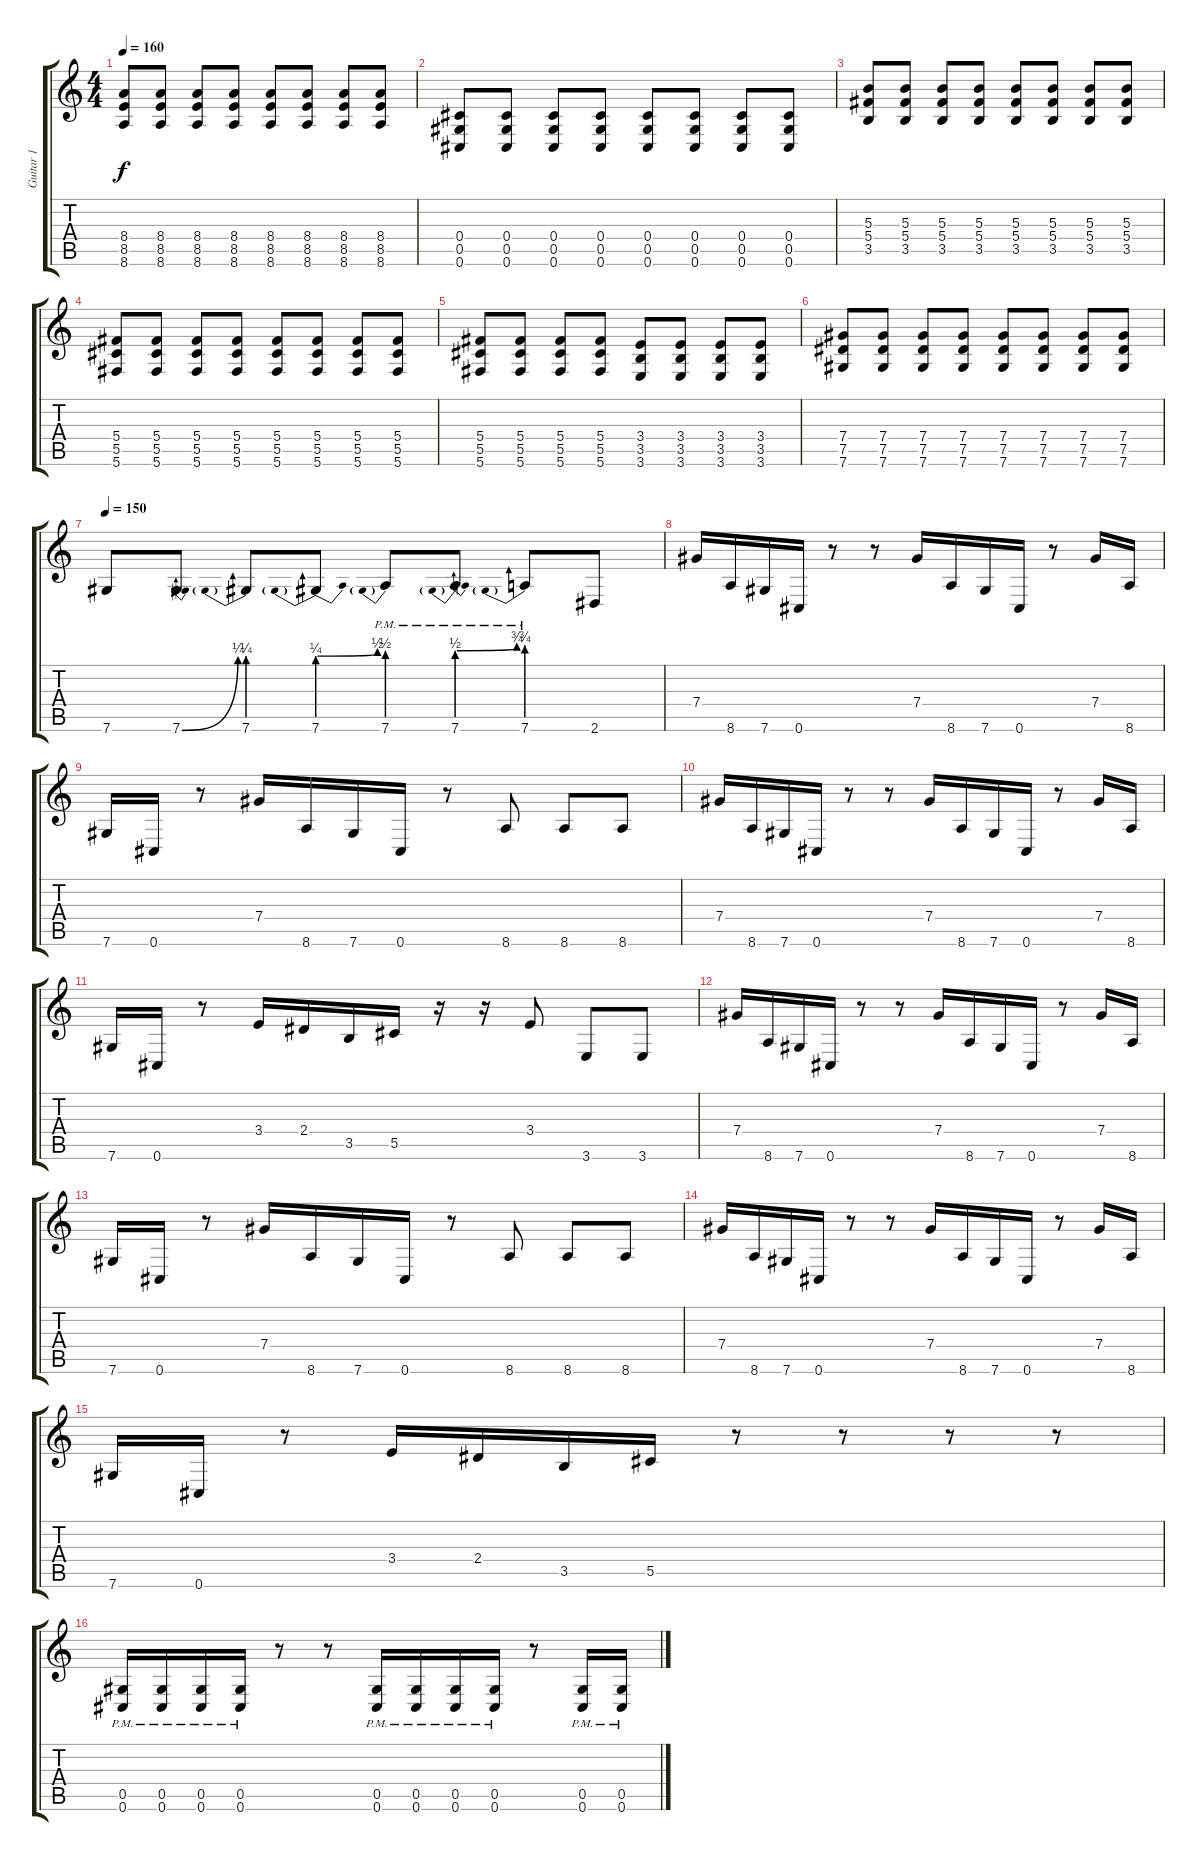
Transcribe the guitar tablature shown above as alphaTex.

\track ("Guitar 1" "Guitar 1") {instrument distortionguitar}
\staff {score tabs}
\tuning (Eb4 Bb3 Gb3 Db3 Ab2 Db2) {hide}
\ts (4 4)
\tempo 160
\clef g2
\ks c
(8.4 8.5 8.6).8{dy f} (8.4 8.5 8.6).8 (8.4 8.5 8.6).8 (8.4 8.5 8.6).8 (8.4 8.5 8.6).8 (8.4 8.5 8.6).8 (8.4 8.5 8.6).8 (8.4 8.5 8.6).8 |
(0.4 0.5 0.6).8 (0.4 0.5 0.6).8 (0.4 0.5 0.6).8 (0.4 0.5 0.6).8 (0.4 0.5 0.6).8 (0.4 0.5 0.6).8 (0.4 0.5 0.6).8 (0.4 0.5 0.6).8 |
(5.3 5.4 3.5).8 (5.3 5.4 3.5).8 (5.3 5.4 3.5).8 (5.3 5.4 3.5).8 (5.3 5.4 3.5).8 (5.3 5.4 3.5).8 (5.3 5.4 3.5).8 (5.3 5.4 3.5).8 |
(5.4 5.5 5.6).8 (5.4 5.5 5.6).8 (5.4 5.5 5.6).8 (5.4 5.5 5.6).8 (5.4 5.5 5.6).8 (5.4 5.5 5.6).8 (5.4 5.5 5.6).8 (5.4 5.5 5.6).8 |
(5.4 5.5 5.6).8 (5.4 5.5 5.6).8 (5.4 5.5 5.6).8 (5.4 5.5 5.6).8 (3.4 3.5 3.6).8 (3.4 3.5 3.6).8 (3.4 3.5 3.6).8 (3.4 3.5 3.6).8 |
(7.4 7.5 7.6).8 (7.4 7.5 7.6).8 (7.4 7.5 7.6).8 (7.4 7.5 7.6).8 (7.4 7.5 7.6).8 (7.4 7.5 7.6).8 (7.4 7.5 7.6).8 (7.4 7.5 7.6).8 |
\tempo 150
7.6.8 7.6{be (bend 0 0 60 1)}.8 7.6{be (prebend 0 1 60 1)}.8 7.6{be (prebendbend 0 1 60 2)}.8 7.6{be (prebend 0 2 60 2) pm}.8 7.6{be (prebendbend 0 2 60 3) pm}.8 7.6{be (prebend 0 3 60 3) pm}.8 2.6.8 |
7.4.16 8.6.16 7.6.16 0.6.16 r.8 r.8 7.4.16 8.6.16 7.6.16 0.6.16 r.8 7.4.16 8.6.16 |
7.6.16 0.6.16 r.8 7.4.16 8.6.16 7.6.16 0.6.16 r.8 8.6.8 8.6.8 8.6.8 |
7.4.16 8.6.16 7.6.16 0.6.16 r.8 r.8 7.4.16 8.6.16 7.6.16 0.6.16 r.8 7.4.16 8.6.16 |
7.6.16 0.6.16 r.8 3.4.16 2.4.16 3.5.16 5.5.16 r.16 r.16 3.4.8 3.6.8 3.6.8 |
7.4.16 8.6.16 7.6.16 0.6.16 r.8 r.8 7.4.16 8.6.16 7.6.16 0.6.16 r.8 7.4.16 8.6.16 |
7.6.16 0.6.16 r.8 7.4.16 8.6.16 7.6.16 0.6.16 r.8 8.6.8 8.6.8 8.6.8 |
7.4.16 8.6.16 7.6.16 0.6.16 r.8 r.8 7.4.16 8.6.16 7.6.16 0.6.16 r.8 7.4.16 8.6.16 |
7.6.16 0.6.16 r.8 3.4.16 2.4.16 3.5.16 5.5.16 r.8 r.8 r.8 r.8 |
(0.5{pm} 0.6{pm}).16 (0.5{pm} 0.6{pm}).16 (0.5{pm} 0.6{pm}).16 (0.5{pm} 0.6{pm}).16 r.8 r.8 (0.5{pm} 0.6{pm}).16 (0.5{pm} 0.6{pm}).16 (0.5{pm} 0.6{pm}).16 (0.5{pm} 0.6{pm}).16 r.8 (0.5{pm} 0.6{pm}).16 (0.5{pm} 0.6{pm}).16
